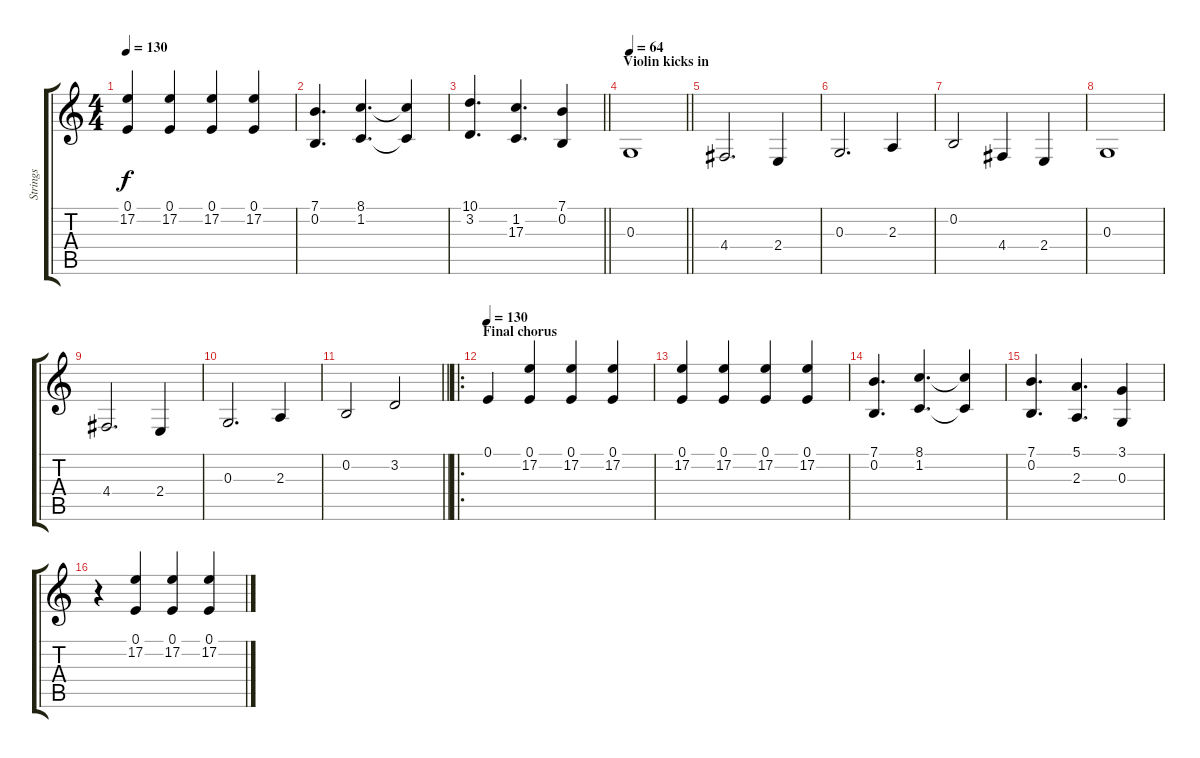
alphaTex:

\track ("Strings" "Strings") {instrument stringensemble1}
\staff {score tabs}
\tuning (E4 B3 G3 D3 A2 E2) {hide}
\ts (4 4)
\tempo 130
\clef g2
\ks c
(0.1 17.2).4{dy f} (0.1 17.2).4 (0.1 17.2).4 (0.1 17.2).4 |
(7.1 0.2).4{d} (8.1 1.2).4{d} (8.1{t} 1.2{t}).4 |
\barLineRight lightlight
(10.1 3.2).4{d} (1.2 17.3).4{d} (7.1 0.2).4 |
\section ("" "Violin kicks in")
\tempo 64
\barLineRight lightlight
0.3.1{instrument cello} |
4.4.2{d} 2.4.4 |
0.3.2{d} 2.3.4 |
0.2.2 4.4.4 2.4.4 |
0.3.1 |
4.4.2{d} 2.4.4 |
0.3.2{d} 2.3.4 |
\barLineRight lightlight
0.2.2 3.2.2 |
\ro
\section ("" "Final chorus")
\tempo 130
0.1.4{instrument stringensemble1} (0.1 17.2).4 (0.1 17.2).4 (0.1 17.2).4 |
(0.1 17.2).4 (0.1 17.2).4 (0.1 17.2).4 (0.1 17.2).4 |
(7.1 0.2).4{d} (8.1 1.2).4{d} (8.1{t} 1.2{t}).4 |
(7.1 0.2).4{d} (5.1 2.3).4{d} (3.1 0.3).4 |
r.4 (0.1 17.2).4 (0.1 17.2).4 (0.1 17.2).4
